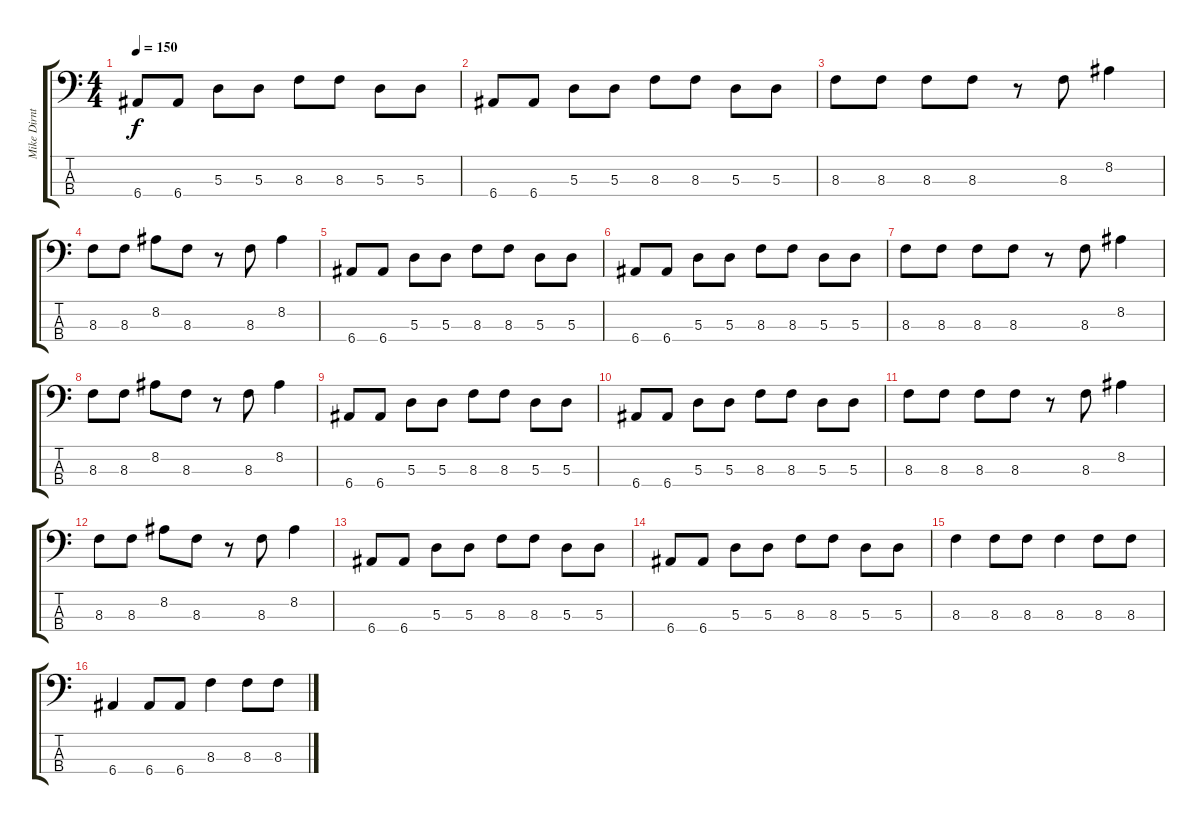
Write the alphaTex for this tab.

\track ("Mike Dirnt Bass" "Mike Dirnt") {instrument electricbasspick}
\staff {score tabs}
\tuning (G2 D2 A1 E1) {hide}
\ts (4 4)
\tempo 150
\clef f4
\ks c
6.4.8{dy f} 6.4.8 5.3.8 5.3.8 8.3.8 8.3.8 5.3.8 5.3.8 |
6.4.8 6.4.8 5.3.8 5.3.8 8.3.8 8.3.8 5.3.8 5.3.8 |
8.3.8 8.3.8 8.3.8 8.3.8 r.8 8.3.8 8.2.4 |
8.3.8 8.3.8 8.2.8 8.3.8 r.8 8.3.8 8.2.4 |
6.4.8 6.4.8 5.3.8 5.3.8 8.3.8 8.3.8 5.3.8 5.3.8 |
6.4.8 6.4.8 5.3.8 5.3.8 8.3.8 8.3.8 5.3.8 5.3.8 |
8.3.8 8.3.8 8.3.8 8.3.8 r.8 8.3.8 8.2.4 |
8.3.8 8.3.8 8.2.8 8.3.8 r.8 8.3.8 8.2.4 |
6.4.8 6.4.8 5.3.8 5.3.8 8.3.8 8.3.8 5.3.8 5.3.8 |
6.4.8 6.4.8 5.3.8 5.3.8 8.3.8 8.3.8 5.3.8 5.3.8 |
8.3.8 8.3.8 8.3.8 8.3.8 r.8 8.3.8 8.2.4 |
8.3.8 8.3.8 8.2.8 8.3.8 r.8 8.3.8 8.2.4 |
6.4.8 6.4.8 5.3.8 5.3.8 8.3.8 8.3.8 5.3.8 5.3.8 |
6.4.8 6.4.8 5.3.8 5.3.8 8.3.8 8.3.8 5.3.8 5.3.8 |
8.3.4 8.3.8 8.3.8 8.3.4 8.3.8 8.3.8 |
6.4.4 6.4.8 6.4.8 8.3.4 8.3.8 8.3.8
